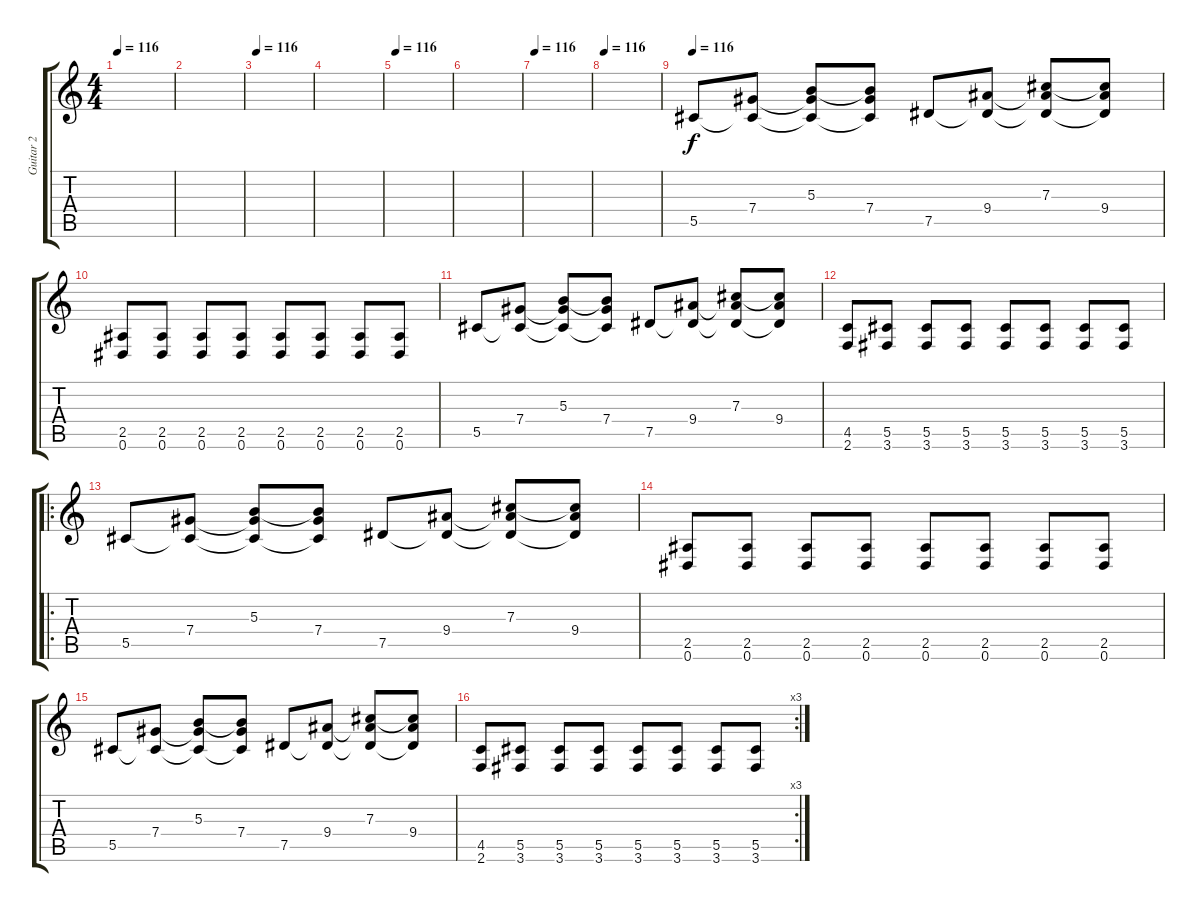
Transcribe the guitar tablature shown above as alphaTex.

\track ("Guitar 2" "Guitar 2") {instrument distortionguitar}
\staff {score tabs}
\tuning (Eb4 Bb3 Gb3 Db3 Ab2 Eb2) {hide}
\ts (4 4)
\tempo 116
\clef g2
\ks c
|
|
\tempo 116
|
|
\tempo 116
|
|
\tempo 116
|
\tempo 116
|
\tempo 116
5.5.8{volume 13 balance 0} (7.4 5.5{t}).8 (5.3 7.4{t} 5.5{t}).8 (5.3{t} 7.4 5.5{t}).8 7.5.8 (9.4 7.5{t}).8 (7.3 9.4{t} 7.5{t}).8 (7.3{t} 9.4 7.5{t}).8 |
(2.5 0.6).8{balance 0} (2.5 0.6).8 (2.5 0.6).8 (2.5 0.6).8 (2.5 0.6).8 (2.5 0.6).8 (2.5 0.6).8 (2.5 0.6).8 |
5.5.8 (7.4 5.5{t}).8 (5.3 7.4{t} 5.5{t}).8 (5.3{t} 7.4 5.5{t}).8 7.5.8 (9.4 7.5{t}).8 (7.3 9.4{t} 7.5{t}).8 (7.3{t} 9.4 7.5{t}).8 |
(4.5 2.6).8 (5.5 3.6).8 (5.5 3.6).8 (5.5 3.6).8 (5.5 3.6).8 (5.5 3.6).8 (5.5 3.6).8 (5.5 3.6).8 |
\ro
5.5.8 (7.4 5.5{t}).8 (5.3 7.4{t} 5.5{t}).8 (5.3{t} 7.4 5.5{t}).8 7.5.8 (9.4 7.5{t}).8 (7.3 9.4{t} 7.5{t}).8 (7.3{t} 9.4 7.5{t}).8 |
(2.5 0.6).8 (2.5 0.6).8 (2.5 0.6).8 (2.5 0.6).8 (2.5 0.6).8 (2.5 0.6).8 (2.5 0.6).8 (2.5 0.6).8 |
5.5.8 (7.4 5.5{t}).8 (5.3 7.4{t} 5.5{t}).8 (5.3{t} 7.4 5.5{t}).8 7.5.8 (9.4 7.5{t}).8 (7.3 9.4{t} 7.5{t}).8 (7.3{t} 9.4 7.5{t}).8 |
\rc 3
(4.5 2.6).8 (5.5 3.6).8 (5.5 3.6).8 (5.5 3.6).8 (5.5 3.6).8 (5.5 3.6).8 (5.5 3.6).8 (5.5 3.6).8
